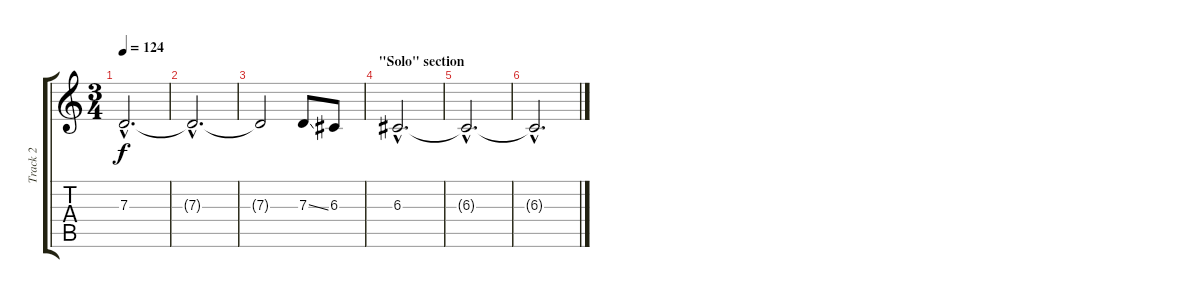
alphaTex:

\track ("Track 2" "Track 2") {instrument cello}
\staff {score tabs}
\tuning (E4 B3 G3 D3 A2 E2) {hide}
\ts (3 4)
\tempo 124
\clef g2
\ks c
7.3{hac t}.2{d dy f} |
7.3{hac t}.2{d} |
7.3{t}.2 7.3{ss}.8 6.3.8 |
\section ("" "\"Solo\" section")
6.3{hac}.2{d volume 0} |
6.3{hac t}.2{d} |
6.3{hac t}.2{d}
